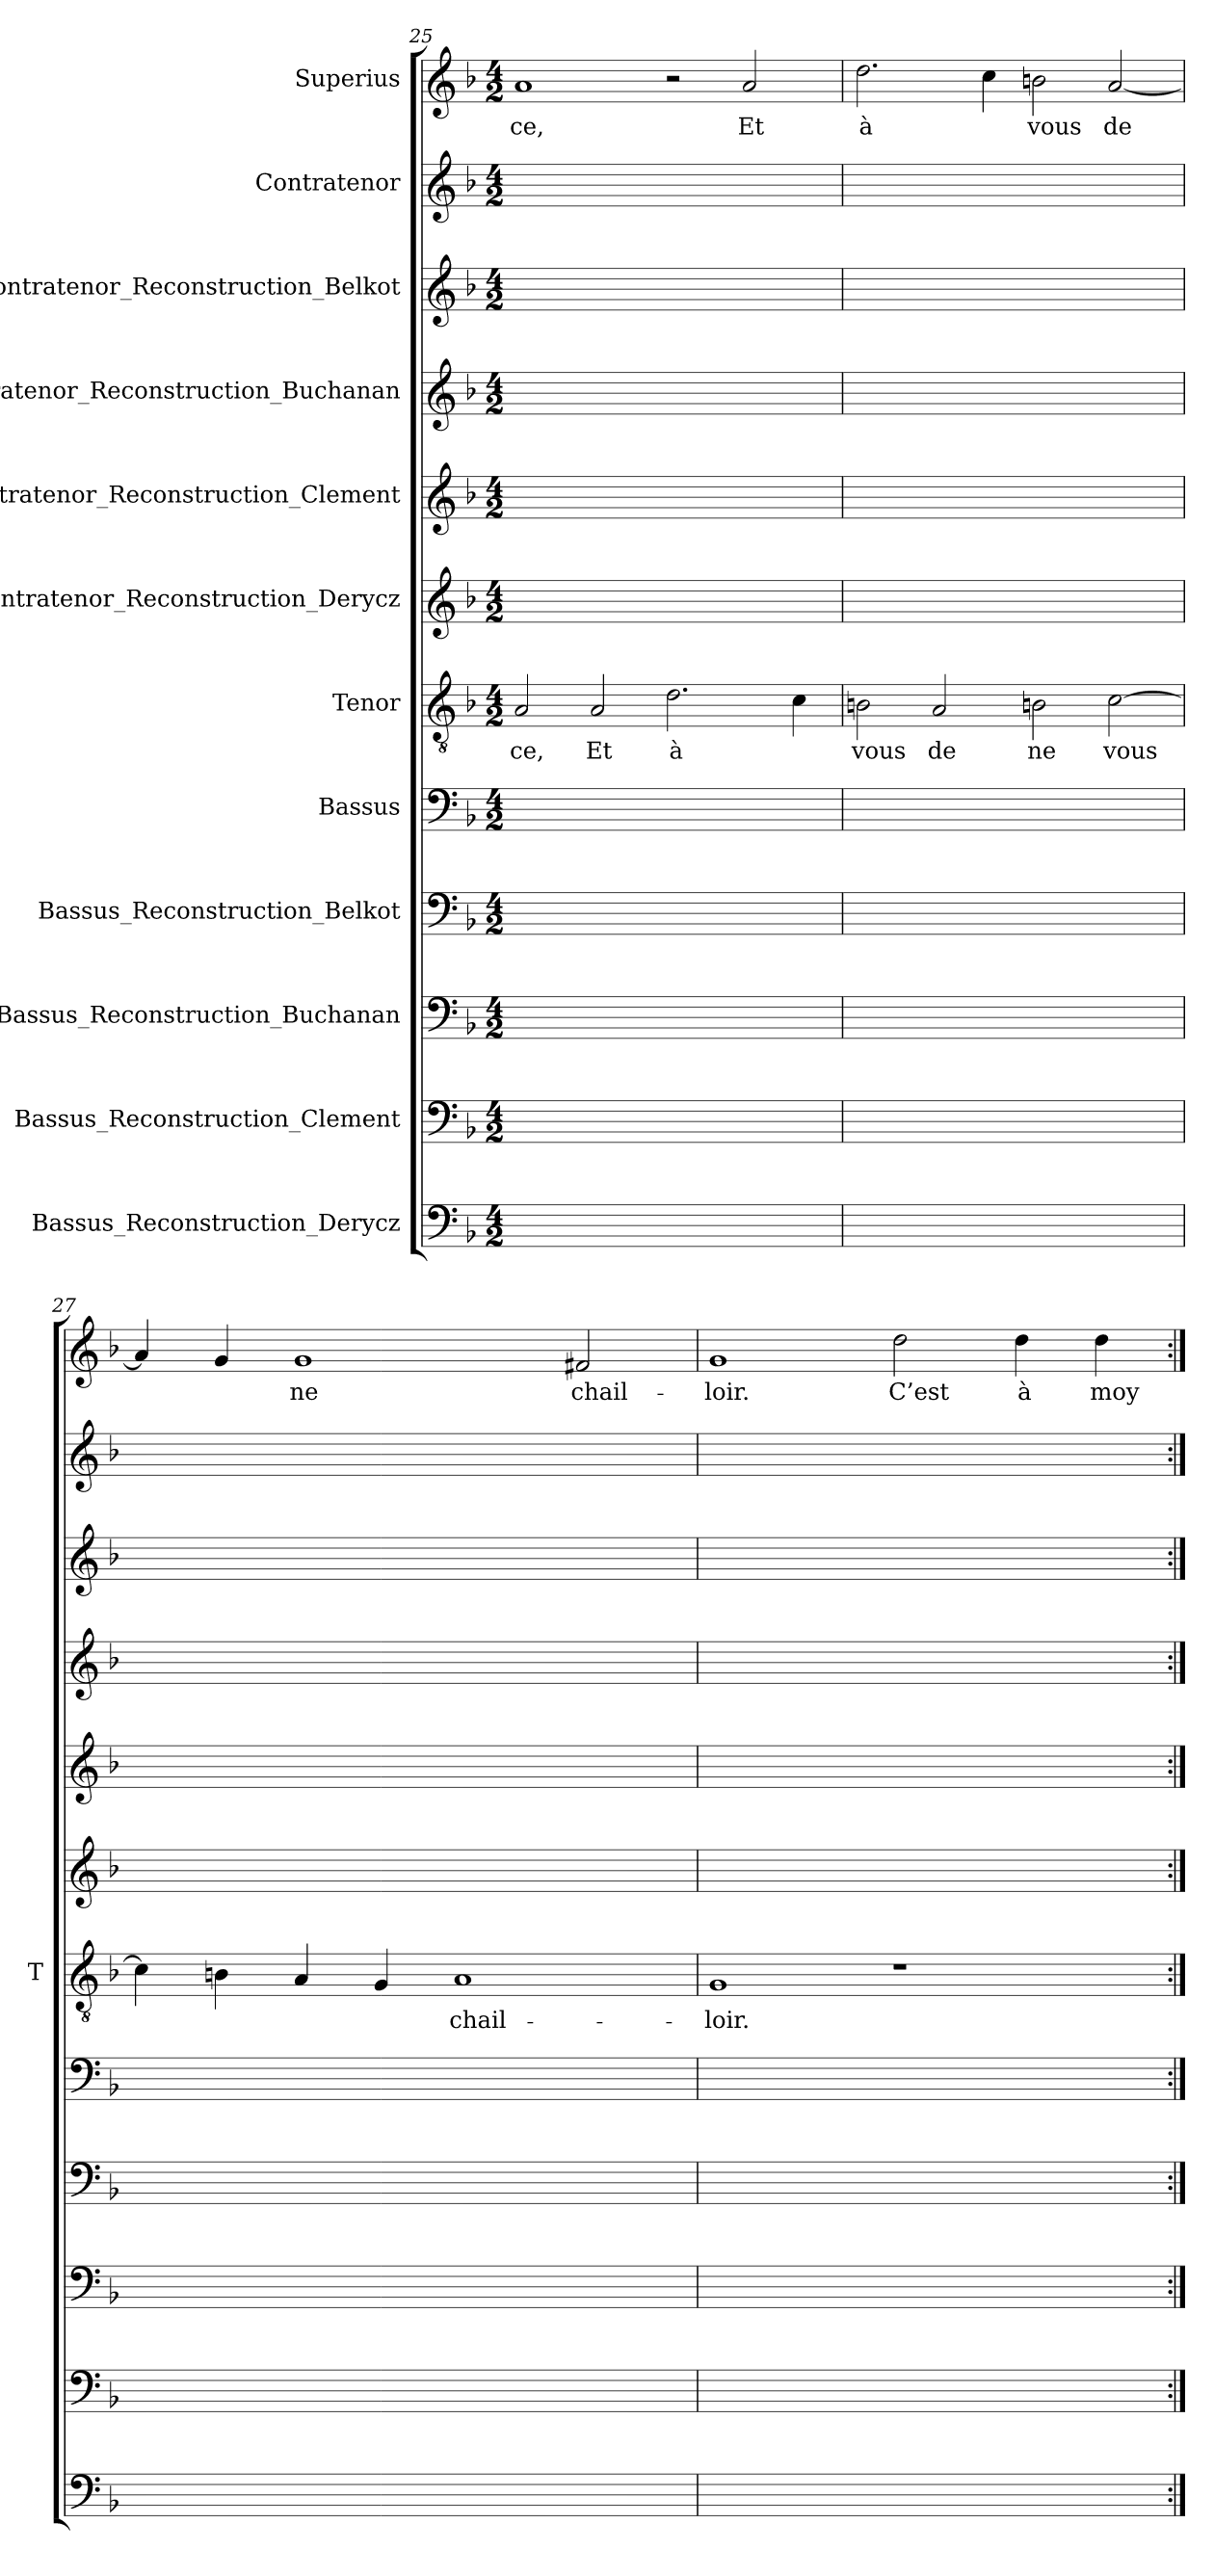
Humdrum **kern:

**kern	**kern	**kern	**kern	**kern	**kern	**text	**kern	**kern	**kern	**kern	**kern	**kern	**text
*part12	*part11	*part10	*part9	*part8	*part7	*part7	*part6	*part5	*part4	*part3	*part2	*part1	*part1
*staff12	*staff11	*staff10	*staff9	*staff8	*staff7	*staff7	*staff6	*staff5	*staff4	*staff3	*staff2	*staff1	*staff1
*I"Bassus_Reconstruction_Derycz	*I"Bassus_Reconstruction_Clement	*I"Bassus_Reconstruction_Buchanan	*I"Bassus_Reconstruction_Belkot	*I"Bassus	*I"Tenor	*	*I"Contratenor_Reconstruction_Derycz	*I"Contratenor_Reconstruction_Clement	*I"Contratenor_Reconstruction_Buchanan	*I"Contratenor_Reconstruction_Belkot	*I"Contratenor	*I"Superius	*
*	*	*	*	*	*I'T	*	*	*	*	*	*	*	*
*clefF4	*clefF4	*clefF4	*clefF4	*clefF4	*clefGv2	*	*clefG2	*clefG2	*clefG2	*clefG2	*clefG2	*clefG2	*
*k[b-]	*k[b-]	*k[b-]	*k[b-]	*k[b-]	*k[b-]	*	*k[b-]	*k[b-]	*k[b-]	*k[b-]	*k[b-]	*k[b-]	*
*M4/2	*M4/2	*M4/2	*M4/2	*M4/2	*M4/2	*	*M4/2	*M4/2	*M4/2	*M4/2	*M4/2	*M4/2	*
=25	=25	=25	=25	=25	=25	=25	=25	=25	=25	=25	=25	=25	=25
0ryy	0ryy	0ryy	0ryy	0ryy	2A	-ce,	0ryy	0ryy	0ryy	0ryy	0ryy	1a	-ce,
.	.	.	.	.	2A	-Et	.	.	.	.	.	.	.
.	.	.	.	.	2.d	-à	.	.	.	.	.	2r	.
.	.	.	.	.	.	.	.	.	.	.	.	2a	-Et
.	.	.	.	.	4c	.	.	.	.	.	.	.	.
=26	=26	=26	=26	=26	=26	=26	=26	=26	=26	=26	=26	=26	=26
0ryy	0ryy	0ryy	0ryy	0ryy	2Bn	-vous	0ryy	0ryy	0ryy	0ryy	0ryy	2.dd	-à
.	.	.	.	.	2A	-de	.	.	.	.	.	.	.
.	.	.	.	.	.	.	.	.	.	.	.	4cc	.
.	.	.	.	.	2Bn	-ne	.	.	.	.	.	2b	-vous
.	.	.	.	.	[2c	-vous	.	.	.	.	.	[2a	-de
=27	=27	=27	=27	=27	=27	=27	=27	=27	=27	=27	=27	=27	=27
0ryy	0ryy	0ryy	0ryy	0ryy	4c]	.	0ryy	0ryy	0ryy	0ryy	0ryy	4a]	.
.	.	.	.	.	4Bn	.	.	.	.	.	.	4g	.
.	.	.	.	.	4A	.	.	.	.	.	.	1g	-ne
.	.	.	.	.	4G	.	.	.	.	.	.	.	.
.	.	.	.	.	1A	chail-	.	.	.	.	.	.	.
.	.	.	.	.	.	.	.	.	.	.	.	2f#X	chail-
=28	=28	=28	=28	=28	=28	=28	=28	=28	=28	=28	=28	=28	=28
0ryy	0ryy	0ryy	0ryy	0ryy	1G	-loir.	0ryy	0ryy	0ryy	0ryy	0ryy	1g	-loir.
.	.	.	.	.	1r	.	.	.	.	.	.	2dd	-C’est
.	.	.	.	.	.	.	.	.	.	.	.	4dd	-à
.	.	.	.	.	.	.	.	.	.	.	.	4dd	-moy
=:|!	=:|!	=:|!	=:|!	=:|!	=:|!	=:|!	=:|!	=:|!	=:|!	=:|!	=:|!	=:|!	=:|!
*-	*-	*-	*-	*-	*-	*-	*-	*-	*-	*-	*-	*-	*-
